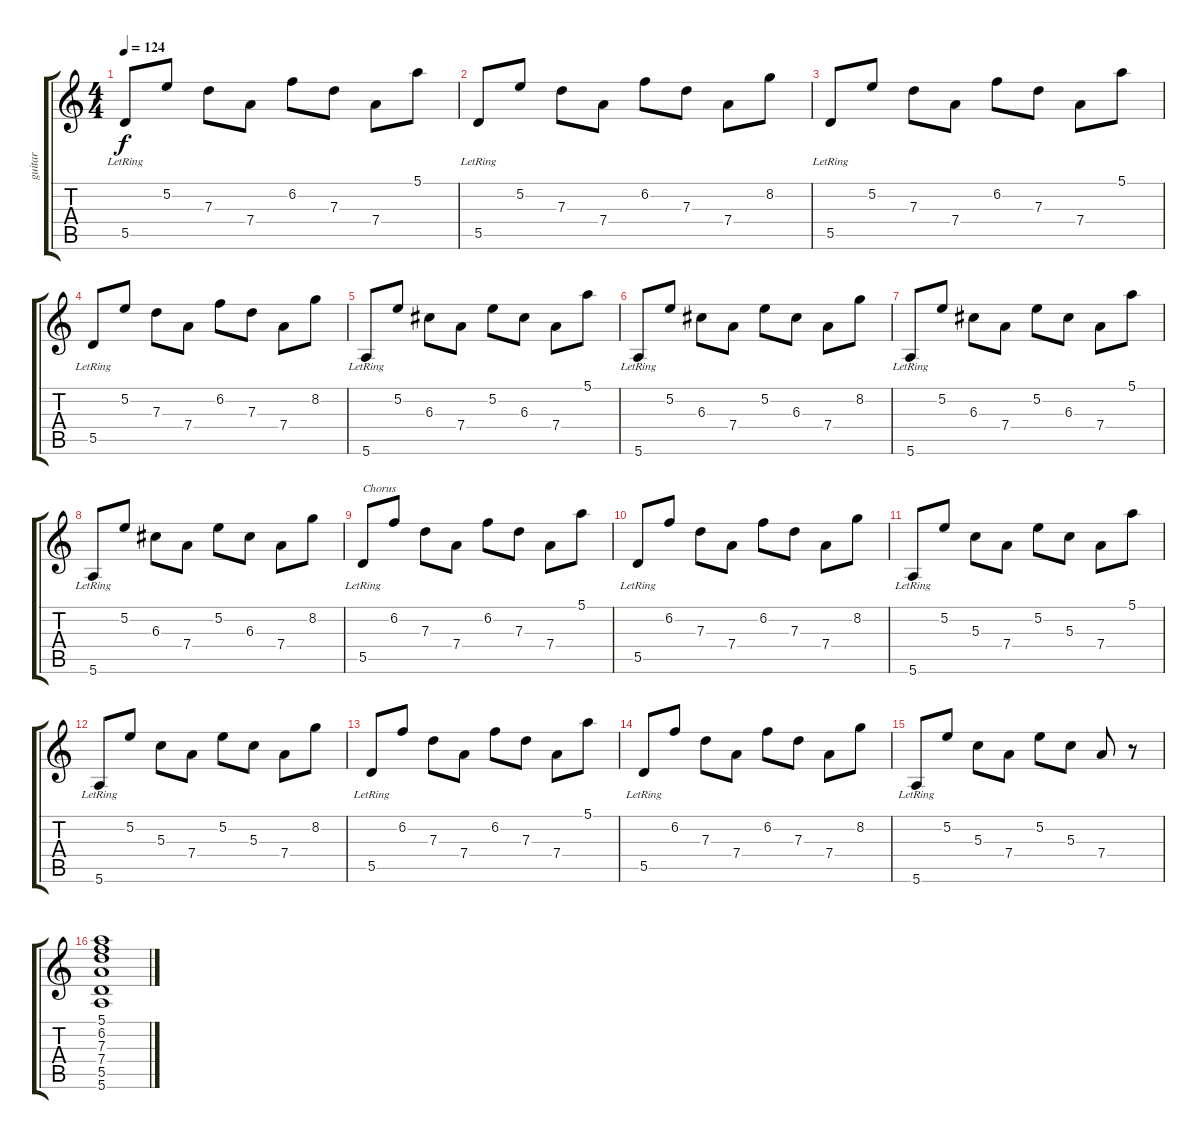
\track ("guitar" "guitar") {instrument electricguitarclean}
\staff {score tabs}
\tuning (E4 B3 G3 D3 A2 E2) {hide}
\ts (4 4)
\tempo 124
\clef g2
\ks c
5.5{lr}.8{dy f} 5.2.8 7.3.8 7.4.8 6.2.8 7.3.8 7.4.8 5.1.8 |
5.5{lr}.8 5.2.8 7.3.8 7.4.8 6.2.8 7.3.8 7.4.8 8.2.8 |
5.5{lr}.8 5.2.8 7.3.8 7.4.8 6.2.8 7.3.8 7.4.8 5.1.8 |
5.5{lr}.8 5.2.8 7.3.8 7.4.8 6.2.8 7.3.8 7.4.8 8.2.8 |
5.6{lr}.8 5.2.8 6.3.8 7.4.8 5.2.8 6.3.8 7.4.8 5.1.8 |
5.6{lr}.8 5.2.8 6.3.8 7.4.8 5.2.8 6.3.8 7.4.8 8.2.8 |
5.6{lr}.8 5.2.8 6.3.8 7.4.8 5.2.8 6.3.8 7.4.8 5.1.8 |
5.6{lr}.8 5.2.8 6.3.8 7.4.8 5.2.8 6.3.8 7.4.8 8.2.8 |
5.5{lr}.8{txt "Chorus"} 6.2.8 7.3.8 7.4.8 6.2.8 7.3.8 7.4.8 5.1.8 |
5.5{lr}.8 6.2.8 7.3.8 7.4.8 6.2.8 7.3.8 7.4.8 8.2.8 |
5.6{lr}.8 5.2.8 5.3.8 7.4.8 5.2.8 5.3.8 7.4.8 5.1.8 |
5.6{lr}.8 5.2.8 5.3.8 7.4.8 5.2.8 5.3.8 7.4.8 8.2.8 |
5.5{lr}.8 6.2.8 7.3.8 7.4.8 6.2.8 7.3.8 7.4.8 5.1.8 |
5.5{lr}.8 6.2.8 7.3.8 7.4.8 6.2.8 7.3.8 7.4.8 8.2.8 |
5.6{lr}.8 5.2.8 5.3.8 7.4.8 5.2.8 5.3.8 7.4.8 r.8 |
(5.1 6.2 7.3 7.4 5.5 5.6).1
